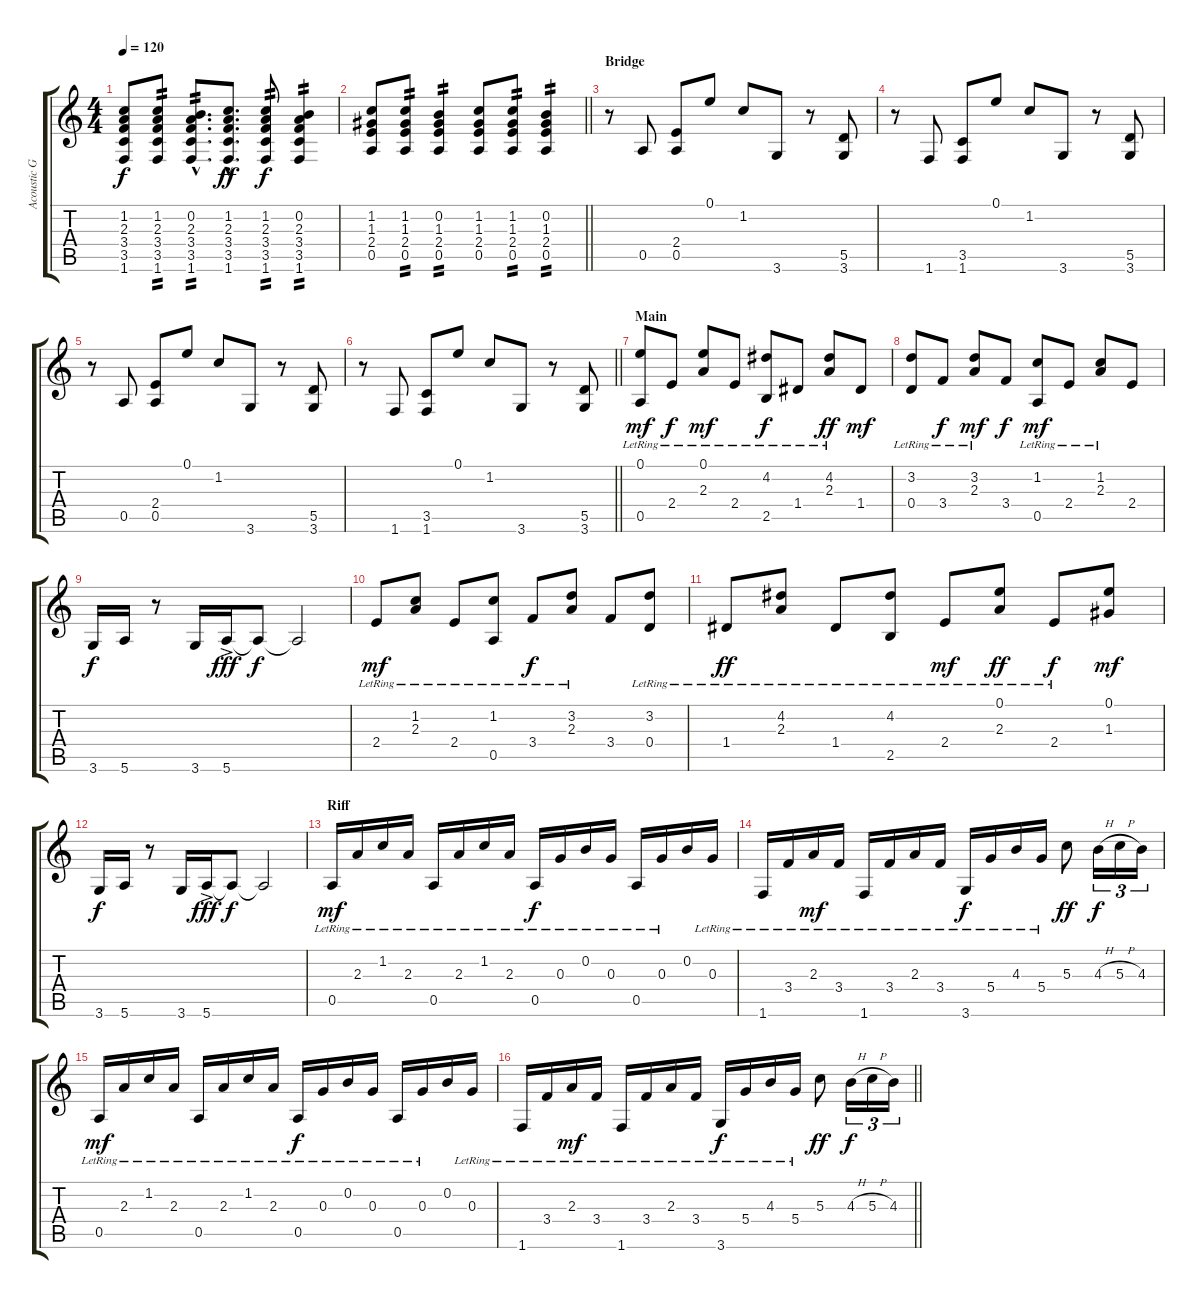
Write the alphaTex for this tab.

\track ("Acoustic Guitar" "Acoustic G") {instrument acousticguitarsteel}
\staff {score tabs}
\tuning (E4 B3 G3 D3 A2 E2) {hide}
\ts (4 4)
\tempo 120
\clef g2
\ks c
(1.2 2.3 3.4 3.5 1.6).8{dy f} (1.2 2.3 3.4 3.5 1.6).8{tp 2} (0.2{hac} 2.3{hac} 3.4{hac} 3.5{hac} 1.6{hac}).8{d tp 2} (1.2{hac} 2.3{hac} 3.4{hac} 3.5{hac} 1.6{hac}).8{d dy ff} (1.2 2.3 3.4 3.5 1.6).8{tp 2 dy f} (0.2 2.3 3.4 3.5 1.6).4{tp 2} |
\barLineRight lightlight
(1.2 1.3 2.4 0.5).8 (1.2 1.3 2.4 0.5).8{tp 2} (0.2 1.3 2.4 0.5).4{tp 2} (1.2 1.3 2.4 0.5).8 (1.2 1.3 2.4 0.5).8{tp 2} (0.2 1.3 2.4 0.5).4{tp 2} |
\section ("" "Bridge")
r.8{volume 13} 0.5.8 (2.4 0.5).8 0.1.8 1.2.8 3.6.8 r.8 (5.5 3.6).8 |
r.8 1.6.8 (3.5 1.6).8 0.1.8 1.2.8 3.6.8 r.8 (5.5 3.6).8 |
r.8 0.5.8 (2.4 0.5).8 0.1.8 1.2.8 3.6.8 r.8 (5.5 3.6).8 |
\barLineRight lightlight
r.8 1.6.8 (3.5 1.6).8 0.1.8 1.2.8 3.6.8 r.8 (5.5 3.6).8 |
\section ("" "Main")
(0.1{lr} 0.5{lr}).8{dy mf} 2.4{lr}.8{dy f} (0.1{lr} 2.3{lr}).8{dy mf} 2.4{lr}.8 (4.2{lr} 2.5{lr}).8{dy f} 1.4{lr}.8 (4.2{lr} 2.3{lr}).8{dy ff} 1.4.8{dy mf} |
(3.2{lr} 0.4).8 3.4{lr}.8{dy f} (3.2{lr} 2.3{lr}).8{dy mf} 3.4.8{dy f} (1.2{lr} 0.5{lr}).8{dy mf} 2.4{lr}.8 (1.2{lr} 2.3{lr}).8 2.4.8 |
3.6.16{dy f} 5.6.16 r.8 3.6.16 5.6{ac}.16{dy fff} 5.6{t}.8{dy f} 5.6{t}.2 |
2.4{lr}.8{dy mf} (1.2{lr} 2.3{lr}).8 2.4{lr}.8 (1.2{lr} 0.5).8 3.4{lr}.8{dy f} (3.2{lr} 2.3{lr}).8 3.4.8 (3.2{lr} 0.4).8 |
1.4{lr}.8{dy ff} (4.2{lr} 2.3{lr}).8 1.4{lr}.8 (4.2{lr} 2.5).8 2.4{lr}.8{dy mf} (0.1{lr} 2.3{lr}).8{dy ff} 2.4{lr}.8{dy f} (0.1 1.3).8{dy mf} |
3.6.16{dy f} 5.6.16 r.8 3.6.16 5.6{ac}.16{dy fff} 5.6{t}.8{dy f} 5.6{t}.2 |
\section ("" "Riff")
0.5{lr}.16{dy mf} 2.3{lr}.16 1.2{lr}.16 2.3{lr}.16 0.5{lr}.16 2.3{lr}.16 1.2{lr}.16 2.3{lr}.16 0.5{lr}.16{dy f} 0.3{lr}.16 0.2{lr}.16 0.3{lr}.16 0.5{lr}.16 0.3{lr}.16 0.2.16 0.3{lr}.16 |
1.6{lr}.16 3.4{lr}.16 2.3{lr}.16{dy mf} 3.4{lr}.16 1.6{lr}.16 3.4{lr}.16 2.3{lr}.16 3.4{lr}.16 3.6{lr}.16{dy f} 5.4{lr}.16 4.3{lr}.16 5.4{lr}.16 5.3.8{dy ff} 4.3{h}.16{tu (3 2) dy f} 5.3{h}.16{tu (3 2)} 4.3.16{tu (3 2)} |
0.5{lr}.16{dy mf} 2.3{lr}.16 1.2{lr}.16 2.3{lr}.16 0.5{lr}.16 2.3{lr}.16 1.2{lr}.16 2.3{lr}.16 0.5{lr}.16{dy f} 0.3{lr}.16 0.2{lr}.16 0.3{lr}.16 0.5{lr}.16 0.3{lr}.16 0.2.16 0.3{lr}.16 |
\barLineRight lightlight
1.6{lr}.16 3.4{lr}.16 2.3{lr}.16{dy mf} 3.4{lr}.16 1.6{lr}.16 3.4{lr}.16 2.3{lr}.16 3.4{lr}.16 3.6{lr}.16{dy f} 5.4{lr}.16 4.3{lr}.16 5.4{lr}.16 5.3.8{dy ff} 4.3{h}.16{tu (3 2) dy f} 5.3{h}.16{tu (3 2)} 4.3.16{tu (3 2)}
